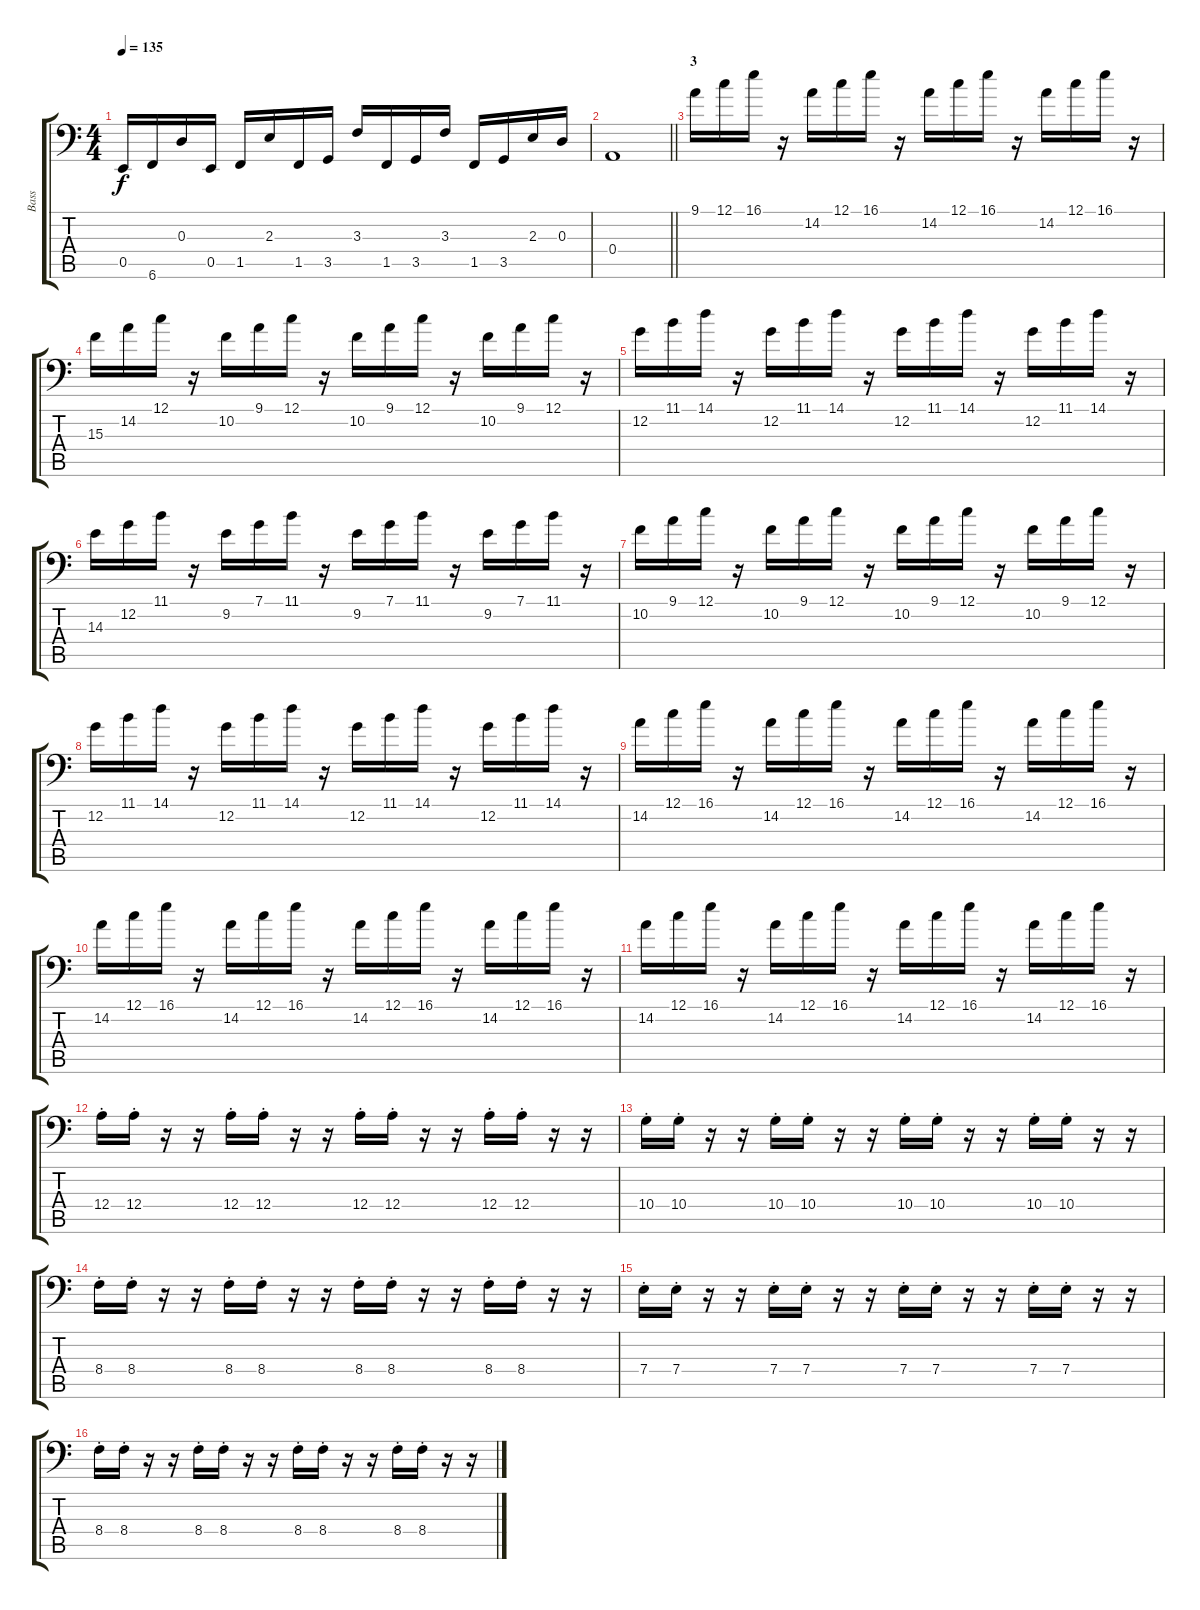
\track ("Bass " "Bass ") {instrument electricbassfinger}
\staff {score tabs}
\tuning (C3 G2 D2 A1 E1 B0) {hide}
\ts (4 4)
\tempo 135
\clef f4
\ks c
0.5.16{dy f} 6.6.16 0.3.16 0.5.16 1.5.16 2.3.16 1.5.16 3.5.16 3.3.16 1.5.16 3.5.16 3.3.16 1.5.16 3.5.16 2.3.16 0.3.16 |
\barLineRight lightlight
0.4.1 |
\section ("" "3")
9.1.16 12.1.16 16.1.16 r.16 14.2.16 12.1.16 16.1.16 r.16 14.2.16 12.1.16 16.1.16 r.16 14.2.16 12.1.16 16.1.16 r.16 |
15.3.16 14.2.16 12.1.16 r.16 10.2.16 9.1.16 12.1.16 r.16 10.2.16 9.1.16 12.1.16 r.16 10.2.16 9.1.16 12.1.16 r.16 |
12.2.16 11.1.16 14.1.16 r.16 12.2.16 11.1.16 14.1.16 r.16 12.2.16 11.1.16 14.1.16 r.16 12.2.16 11.1.16 14.1.16 r.16 |
14.3.16 12.2.16 11.1.16 r.16 9.2.16 7.1.16 11.1.16 r.16 9.2.16 7.1.16 11.1.16 r.16 9.2.16 7.1.16 11.1.16 r.16 |
10.2.16 9.1.16 12.1.16 r.16 10.2.16 9.1.16 12.1.16 r.16 10.2.16 9.1.16 12.1.16 r.16 10.2.16 9.1.16 12.1.16 r.16 |
12.2.16 11.1.16 14.1.16 r.16 12.2.16 11.1.16 14.1.16 r.16 12.2.16 11.1.16 14.1.16 r.16 12.2.16 11.1.16 14.1.16 r.16 |
14.2.16 12.1.16 16.1.16 r.16 14.2.16 12.1.16 16.1.16 r.16 14.2.16 12.1.16 16.1.16 r.16 14.2.16 12.1.16 16.1.16 r.16 |
14.2.16 12.1.16 16.1.16 r.16 14.2.16 12.1.16 16.1.16 r.16 14.2.16 12.1.16 16.1.16 r.16 14.2.16 12.1.16 16.1.16 r.16 |
14.2.16 12.1.16 16.1.16 r.16 14.2.16 12.1.16 16.1.16 r.16 14.2.16 12.1.16 16.1.16 r.16 14.2.16 12.1.16 16.1.16 r.16 |
12.4{st}.16 12.4{st}.16 r.16 r.16 12.4{st}.16 12.4{st}.16 r.16 r.16 12.4{st}.16 12.4{st}.16 r.16 r.16 12.4{st}.16 12.4{st}.16 r.16 r.16 |
10.4{st}.16 10.4{st}.16 r.16 r.16 10.4{st}.16 10.4{st}.16 r.16 r.16 10.4{st}.16 10.4{st}.16 r.16 r.16 10.4{st}.16 10.4{st}.16 r.16 r.16 |
8.4{st}.16 8.4{st}.16 r.16 r.16 8.4{st}.16 8.4{st}.16 r.16 r.16 8.4{st}.16 8.4{st}.16 r.16 r.16 8.4{st}.16 8.4{st}.16 r.16 r.16 |
7.4{st}.16 7.4{st}.16 r.16 r.16 7.4{st}.16 7.4{st}.16 r.16 r.16 7.4{st}.16 7.4{st}.16 r.16 r.16 7.4{st}.16 7.4{st}.16 r.16 r.16 |
8.4{st}.16 8.4{st}.16 r.16 r.16 8.4{st}.16 8.4{st}.16 r.16 r.16 8.4{st}.16 8.4{st}.16 r.16 r.16 8.4{st}.16 8.4{st}.16 r.16 r.16
